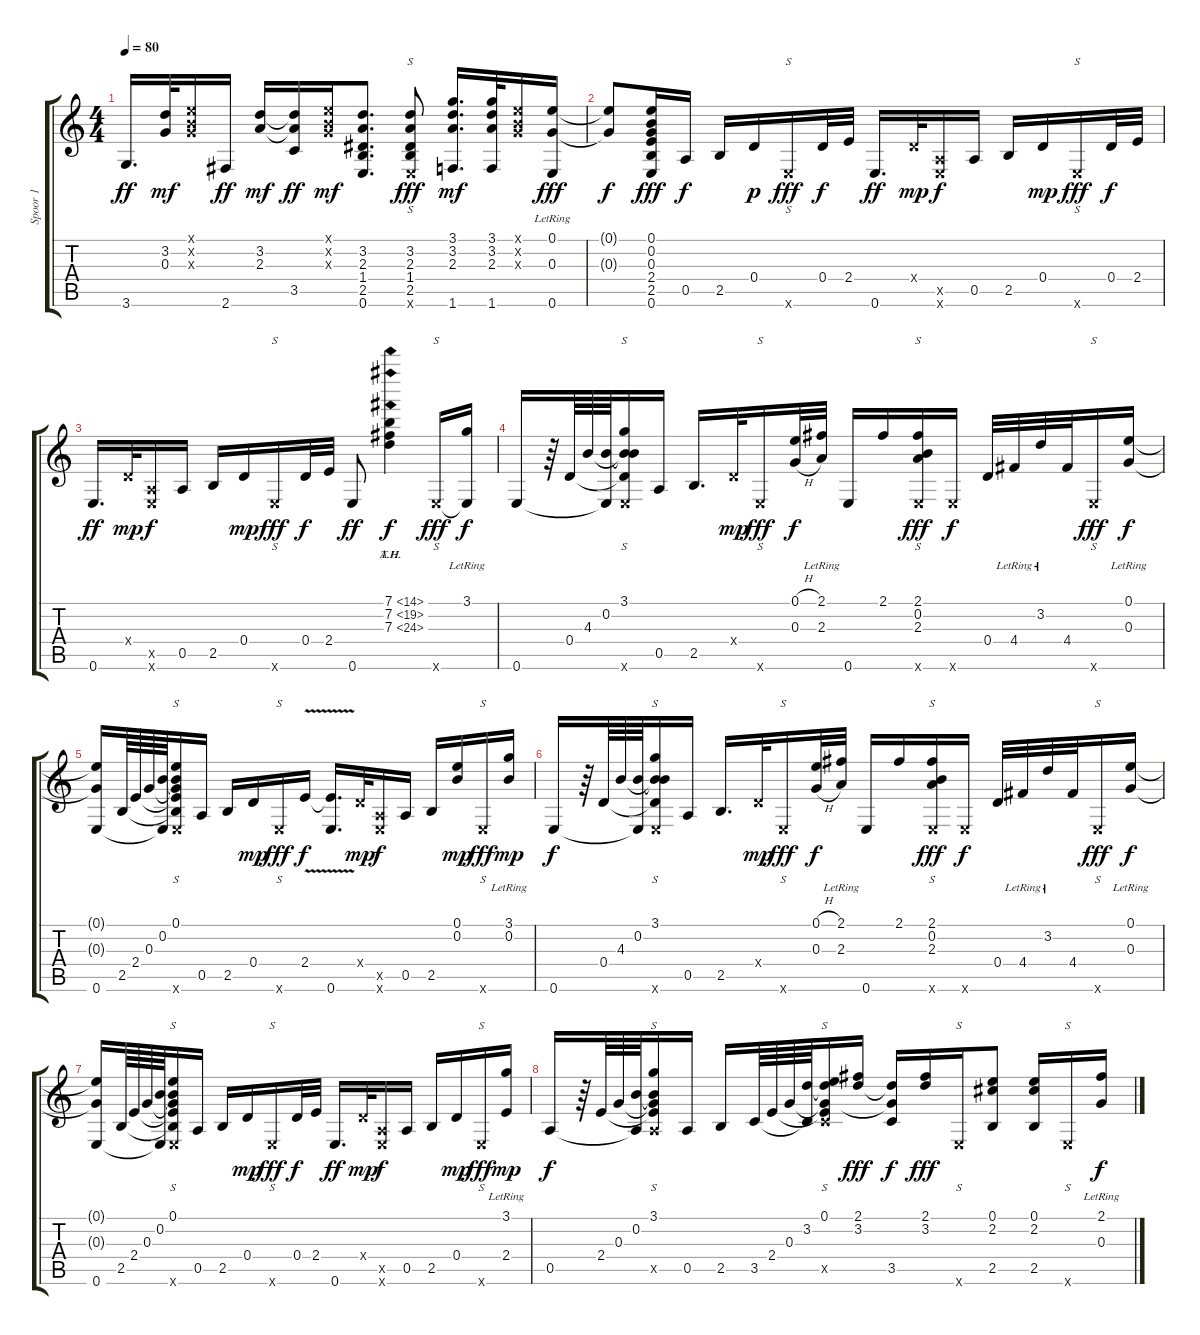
\track ("Spoor 1" "Spoor 1") {instrument acousticguitarsteel}
\staff {score tabs}
\tuning (E4 B3 G3 D3 A2 E2) {hide}
\ts (4 4)
\tempo 80
\clef g2
\ks c
3.6.16{d dy ff} (3.2 0.3).32{dy mf} (0.1{x} 0.2{x} 0.3{x}).16 2.6.16{dy ff} (3.2 2.3).16{dy mf} (3.2{t} 2.3{t} 3.5).16{dy ff} (0.1{x} 0.2{x} 0.3{x}).16{dy mf} (3.2 2.3 1.4 2.5 0.6).8{d} (3.2 2.3 1.4 2.5 0.6{x}).8{s dy fff} (3.1 3.2 2.3 1.6).16{d dy mf} (3.1 3.2 2.3 1.6).32 (0.1{x} 0.2{x} 0.3{x}).16 (0.1{lr} 0.3{lr} 0.6).16{dy fff} |
(0.1{t} 0.3{t}).8{dy f} (0.1 0.2 0.3 2.4 2.5 0.6).16{dy fff} 0.5.16{dy f} 2.5.16 0.4.16{dy p} 0.6{x}.16{s dy fff} 0.4.32{dy f} 2.4.32 0.6.16{d dy ff} 0.4{x}.32{dy mp} (0.5{x} 0.6{x}).16{dy f} 0.5.16 2.5.16 0.4.16{dy mp} 0.6{x}.16{s dy fff} 0.4.32{dy f} 2.4.32 |
0.6.16{d dy ff} 0.4{x}.32{dy mp} (0.5{x} 0.6{x}).16{dy f} 0.5.16 2.5.16 0.4.16{dy mp} 0.6{x}.16{s dy fff} 0.4.32{dy f} 2.4.32 0.6.8{dy ff} (7.1{th 7} 7.2{ah 12} 7.3{ah 17}).4{dy f} 0.6{x}.16{s dy fff} (3.1{lr} 0.6{t}).16{dy f} |
0.6.16 r.64 0.4.64 4.3.64 (0.2 0.6{t}).64 (3.1 0.2{t} 4.3{t} 0.4{t} 0.6{x}).16{s} 0.5.16 2.5.16{d} 0.4{x}.32{dy mp} 0.6{x}.16{s dy fff} (0.1{h} 0.3{h}).32{dy f} (2.1{lr} 2.3{lr}).32 0.6.16 2.1.16 (2.1 0.2 2.3 0.6{x}).16{s dy fff} 0.6{x}.16{dy f} 0.4.32 4.4{lr}.32 3.2{lr}.32 4.4.32 0.6{x}.16{s dy fff} (0.1{lr} 0.3{lr}).16{dy f} |
(0.1{t} 0.3{t} 0.6).16 2.5.64 2.4.64 0.3.64 (0.2 0.6{t}).64 (0.1 0.2{t} 0.3{t} 2.4{t} 2.5{t} 0.6{x}).16{s} 0.5.16 2.5.16 0.4.16{dy mp} 0.6{x}.16{s dy fff} 2.4{v}.16{dy f} (2.4{t} 0.6).16{d} 0.4{x}.32{dy mp} (0.5{x} 0.6{x}).16{dy f} 0.5.16 2.5.16 (0.1 0.2).16{dy mp} 0.6{x}.16{s dy fff} (3.1{lr} 0.2{lr}).16{dy mp} |
0.6.16{dy f} r.64 0.4.64 4.3.64 (0.2 0.6{t}).64 (3.1 0.2{t} 4.3{t} 0.4{t} 0.6{x}).16{s} 0.5.16 2.5.16{d} 0.4{x}.32{dy mp} 0.6{x}.16{s dy fff} (0.1{h} 0.3{h}).32{dy f} (2.1{lr} 2.3{lr}).32 0.6.16 2.1.16 (2.1 0.2 2.3 0.6{x}).16{s dy fff} 0.6{x}.16{dy f} 0.4.32 4.4{lr}.32 3.2{lr}.32 4.4.32 0.6{x}.16{s dy fff} (0.1{lr} 0.3{lr}).16{dy f} |
(0.1{t} 0.3{t} 0.6).16 2.5.64 2.4.64 0.3.64 (0.2 0.6{t}).64 (0.1 0.2{t} 0.3{t} 2.4{t} 2.5{t} 0.6{x}).16{s} 0.5.16 2.5.16 0.4.16{dy mp} 0.6{x}.16{s dy fff} 0.4.32{dy f} 2.4.32 0.6.16{d dy ff} 0.4{x}.32{dy mp} (0.5{x} 0.6{x}).16{dy f} 0.5.16 2.5.16 0.4.16{dy mp} 0.6{x}.16{s dy fff} (3.1{lr} 2.4).16{dy mp} |
0.5.16{dy f} r.64 2.4.64 0.3.64 (0.2 0.5{t}).64 (3.1 0.2{t} 0.3{t} 2.4{t} 0.5{x}).16{s} 0.5.16 2.5.16 3.5.64 2.4.64 0.3.64 (3.2 3.5{t}).64 (0.1 3.2{t} 0.3{t} 2.4{t} 3.5{x}).16{s} (2.1 3.2).16{dy fff} (3.2{t} 0.3{t} 3.5).16{dy f} (2.1 3.2).16{dy fff} 0.6{x}.16{s} (0.1 2.2 2.5).8 (0.1 2.2 2.5).16 0.6{x}.16{s} (2.1{lr} 0.3{lr}).16{dy f}
